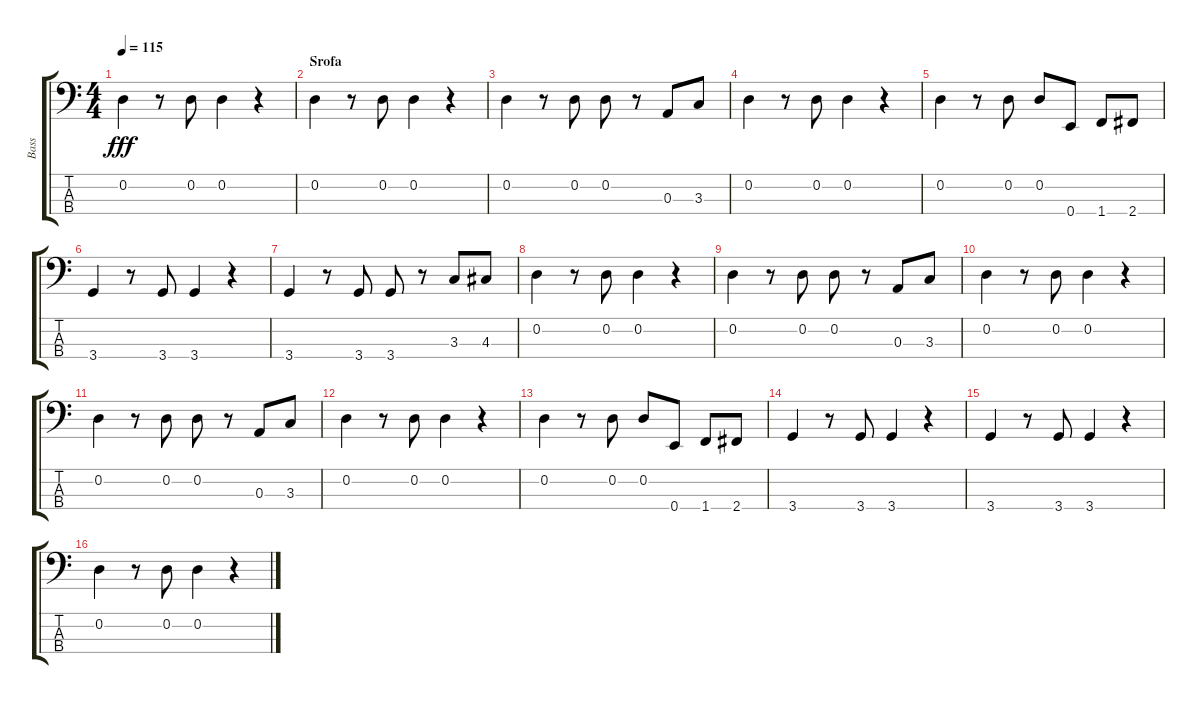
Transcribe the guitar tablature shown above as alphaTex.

\track ("Bass" "Bass") {instrument electricbassfinger}
\staff {score tabs}
\tuning (G2 D2 A1 E1) {hide}
\ts (4 4)
\tempo 115
\clef f4
\ks c
0.2.4{dy fff} r.8 0.2.8 0.2.4 r.4 |
\section ("" "Srofa")
0.2.4 r.8 0.2.8 0.2.4 r.4 |
0.2.4 r.8 0.2.8 0.2.8 r.8 0.3.8 3.3.8 |
0.2.4 r.8 0.2.8 0.2.4 r.4 |
0.2.4 r.8 0.2.8 0.2.8 0.4.8 1.4.8 2.4.8 |
3.4.4 r.8 3.4.8 3.4.4 r.4 |
3.4.4 r.8 3.4.8 3.4.8 r.8 3.3.8 4.3.8 |
0.2.4 r.8 0.2.8 0.2.4 r.4 |
0.2.4 r.8 0.2.8 0.2.8 r.8 0.3.8 3.3.8 |
0.2.4 r.8 0.2.8 0.2.4 r.4 |
0.2.4 r.8 0.2.8 0.2.8 r.8 0.3.8 3.3.8 |
0.2.4 r.8 0.2.8 0.2.4 r.4 |
0.2.4 r.8 0.2.8 0.2.8 0.4.8 1.4.8 2.4.8 |
3.4.4 r.8 3.4.8 3.4.4 r.4 |
3.4.4 r.8 3.4.8 3.4.4 r.4 |
0.2.4 r.8 0.2.8 0.2.4 r.4
